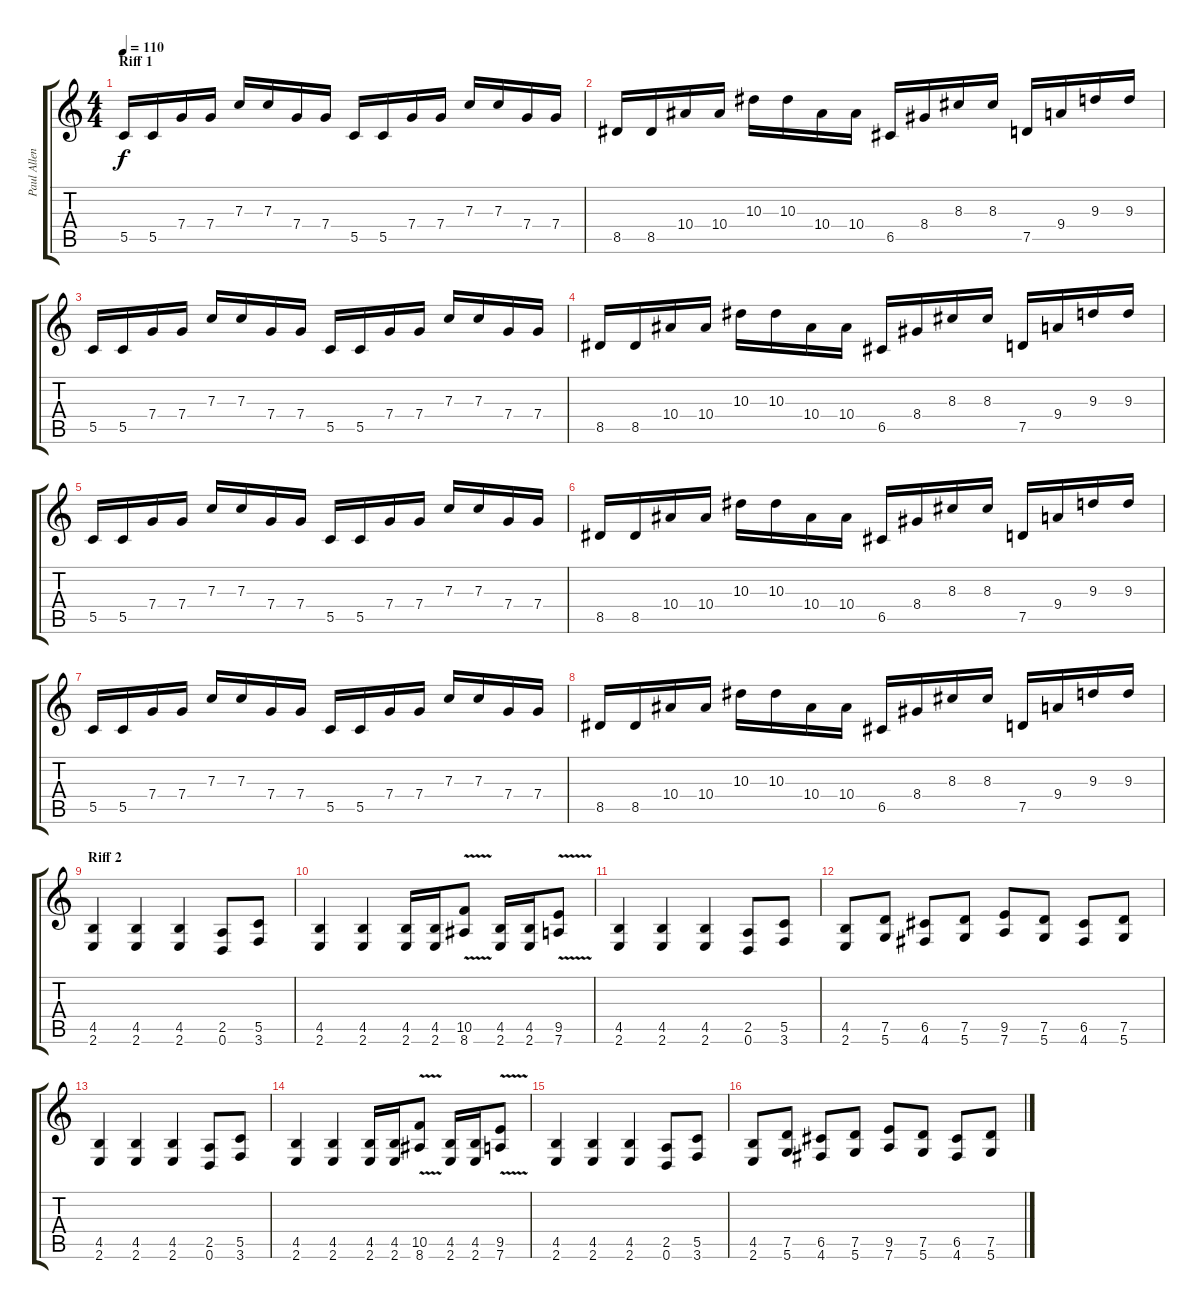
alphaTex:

\track ("Paul Allender (Guitar Soul)" "Paul Allen") {instrument distortionguitar}
\staff {score tabs}
\tuning (D4 A3 F3 C3 G2 D2) {hide}
\ts (4 4)
\section ("" "Riff 1")
\tempo 110
\clef g2
\ks c
5.5.16{dy f} 5.5.16 7.4.16 7.4.16 7.3.16 7.3.16 7.4.16 7.4.16 5.5.16 5.5.16 7.4.16 7.4.16 7.3.16 7.3.16 7.4.16 7.4.16 |
8.5.16 8.5.16 10.4.16 10.4.16 10.3.16 10.3.16 10.4.16 10.4.16 6.5.16 8.4.16 8.3.16 8.3.16 7.5.16 9.4.16 9.3.16 9.3.16 |
5.5.16 5.5.16 7.4.16 7.4.16 7.3.16 7.3.16 7.4.16 7.4.16 5.5.16 5.5.16 7.4.16 7.4.16 7.3.16 7.3.16 7.4.16 7.4.16 |
8.5.16 8.5.16 10.4.16 10.4.16 10.3.16 10.3.16 10.4.16 10.4.16 6.5.16 8.4.16 8.3.16 8.3.16 7.5.16 9.4.16 9.3.16 9.3.16 |
5.5.16 5.5.16 7.4.16 7.4.16 7.3.16 7.3.16 7.4.16 7.4.16 5.5.16 5.5.16 7.4.16 7.4.16 7.3.16 7.3.16 7.4.16 7.4.16 |
8.5.16 8.5.16 10.4.16 10.4.16 10.3.16 10.3.16 10.4.16 10.4.16 6.5.16 8.4.16 8.3.16 8.3.16 7.5.16 9.4.16 9.3.16 9.3.16 |
5.5.16 5.5.16 7.4.16 7.4.16 7.3.16 7.3.16 7.4.16 7.4.16 5.5.16 5.5.16 7.4.16 7.4.16 7.3.16 7.3.16 7.4.16 7.4.16 |
8.5.16 8.5.16 10.4.16 10.4.16 10.3.16 10.3.16 10.4.16 10.4.16 6.5.16 8.4.16 8.3.16 8.3.16 7.5.16 9.4.16 9.3.16 9.3.16 |
\section ("" "Riff 2")
(4.5 2.6).4 (4.5 2.6).4 (4.5 2.6).4 (2.5 0.6).8 (5.5 3.6).8 |
(4.5 2.6).4 (4.5 2.6).4 (4.5 2.6).16 (4.5 2.6).16 (10.5{v} 8.6).8 (4.5 2.6).16 (4.5 2.6).16 (9.5{v} 7.6).8 |
(4.5 2.6).4 (4.5 2.6).4 (4.5 2.6).4 (2.5 0.6).8 (5.5 3.6).8 |
(4.5 2.6).8 (7.5 5.6).8 (6.5 4.6).8 (7.5 5.6).8 (9.5 7.6).8 (7.5 5.6).8 (6.5 4.6).8 (7.5 5.6).8 |
(4.5 2.6).4 (4.5 2.6).4 (4.5 2.6).4 (2.5 0.6).8 (5.5 3.6).8 |
(4.5 2.6).4 (4.5 2.6).4 (4.5 2.6).16 (4.5 2.6).16 (10.5{v} 8.6).8 (4.5 2.6).16 (4.5 2.6).16 (9.5{v} 7.6).8 |
(4.5 2.6).4 (4.5 2.6).4 (4.5 2.6).4 (2.5 0.6).8 (5.5 3.6).8 |
(4.5 2.6).8 (7.5 5.6).8 (6.5 4.6).8 (7.5 5.6).8 (9.5 7.6).8 (7.5 5.6).8 (6.5 4.6).8 (7.5 5.6).8
